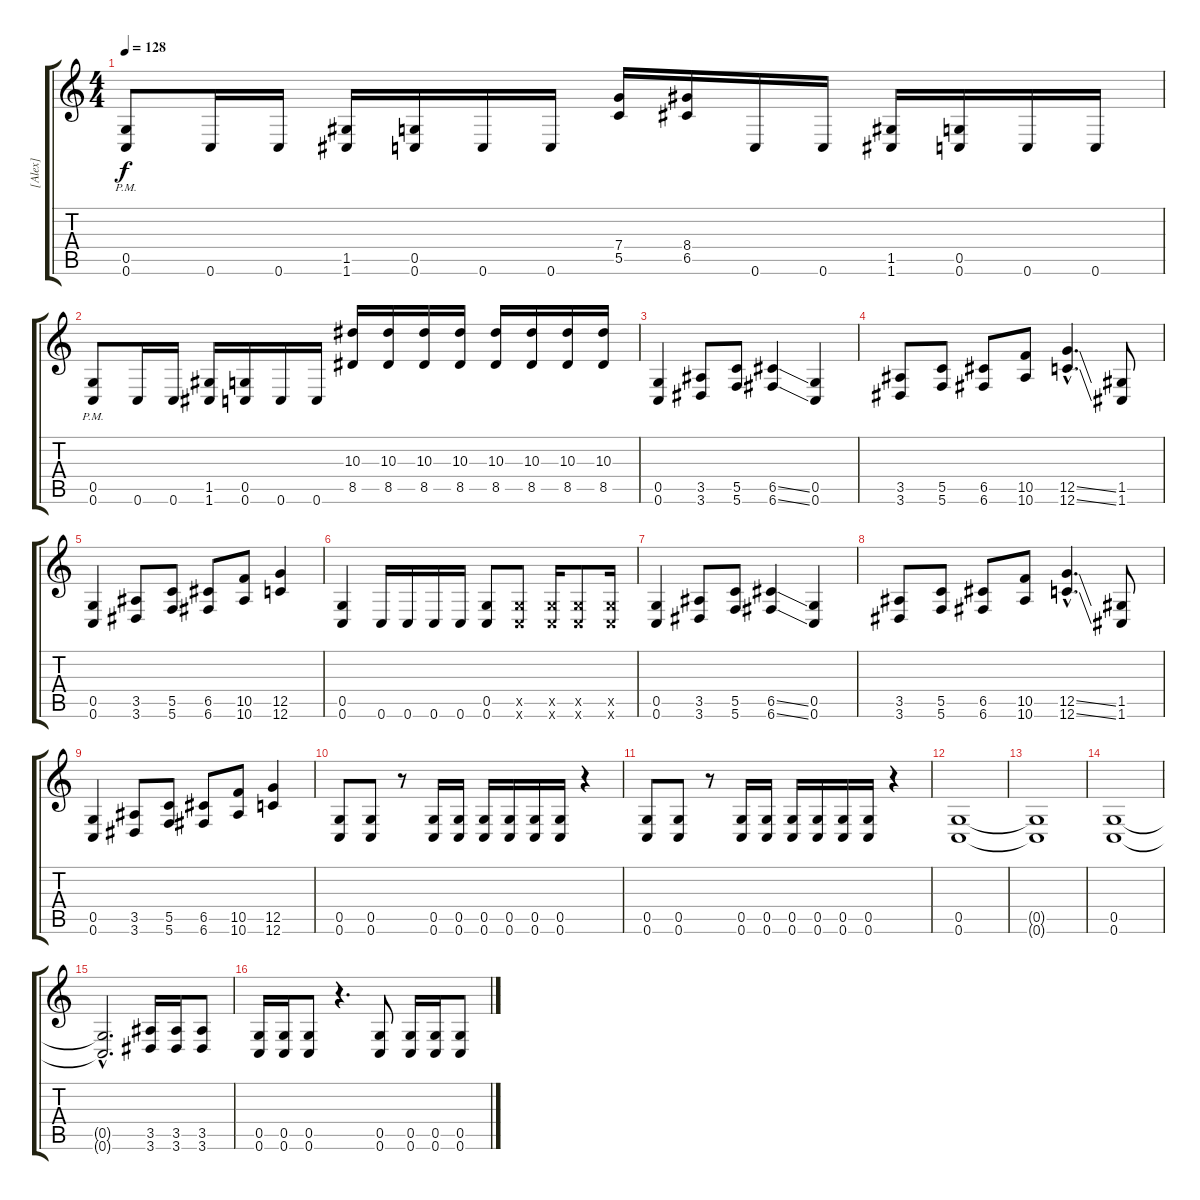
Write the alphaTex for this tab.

\track ("[Alex]" "[Alex]") {instrument distortionguitar}
\staff {score tabs}
\tuning (D4 A3 F3 C3 G2 C2) {hide}
\ts (4 4)
\tempo 128
\clef g2
\ks c
(0.5{pm} 0.6).8{dy f} 0.6.16 0.6.16 (1.5 1.6).16 (0.5 0.6).16 0.6.16 0.6.16 (7.4 5.5).16 (8.4 6.5).16 0.6.16 0.6.16 (1.5 1.6).16 (0.5 0.6).16 0.6.16 0.6.16 |
(0.5{pm} 0.6).8 0.6.16 0.6.16 (1.5 1.6).16 (0.5 0.6).16 0.6.16 0.6.16 (10.3 8.5).16 (10.3 8.5).16 (10.3 8.5).16 (10.3 8.5).16 (10.3 8.5).16 (10.3 8.5).16 (10.3 8.5).16 (10.3 8.5).16 |
(0.5 0.6).4 (3.5 3.6).8 (5.5 5.6).8 (6.5{ss} 6.6{ss}).4 (0.5 0.6).4 |
(3.5 3.6).8 (5.5 5.6).8 (6.5 6.6).8 (10.5 10.6).8 (12.5{ss hac} 12.6{ss hac}).4{d} (1.5 1.6).8 |
(0.5 0.6).4 (3.5 3.6).8 (5.5 5.6).8 (6.5 6.6).8 (10.5 10.6).8 (12.5 12.6).4 |
(0.5 0.6).4 0.6.16 0.6.16 0.6.16 0.6.16 (0.5 0.6).8 (0.5{x} 0.6{x}).8 (0.5{x} 0.6{x}).16 (0.5{x} 0.6{x}).8 (0.5{x} 0.6{x}).16 |
(0.5 0.6).4 (3.5 3.6).8 (5.5 5.6).8 (6.5{ss} 6.6{ss}).4 (0.5 0.6).4 |
(3.5 3.6).8 (5.5 5.6).8 (6.5 6.6).8 (10.5 10.6).8 (12.5{ss hac} 12.6{ss hac}).4{d} (1.5 1.6).8 |
(0.5 0.6).4 (3.5 3.6).8 (5.5 5.6).8 (6.5 6.6).8 (10.5 10.6).8 (12.5 12.6).4 |
(0.5 0.6).8 (0.5 0.6).8 r.8 (0.5 0.6).16 (0.5 0.6).16 (0.5 0.6).16 (0.5 0.6).16 (0.5 0.6).16 (0.5 0.6).16 r.4 |
(0.5 0.6).8 (0.5 0.6).8 r.8 (0.5 0.6).16 (0.5 0.6).16 (0.5 0.6).16 (0.5 0.6).16 (0.5 0.6).16 (0.5 0.6).16 r.4 |
(0.5 0.6).1 |
(0.5{t} 0.6{t}).1 |
(0.5 0.6).1 |
(0.5{hac t} 0.6{hac t}).2{d} (3.5 3.6).16 (3.5 3.6).16 (3.5 3.6).8 |
(0.5 0.6).16 (0.5 0.6).16 (0.5 0.6).8 r.4{d} (0.5 0.6).8 (0.5 0.6).16 (0.5 0.6).16 (0.5 0.6).8
